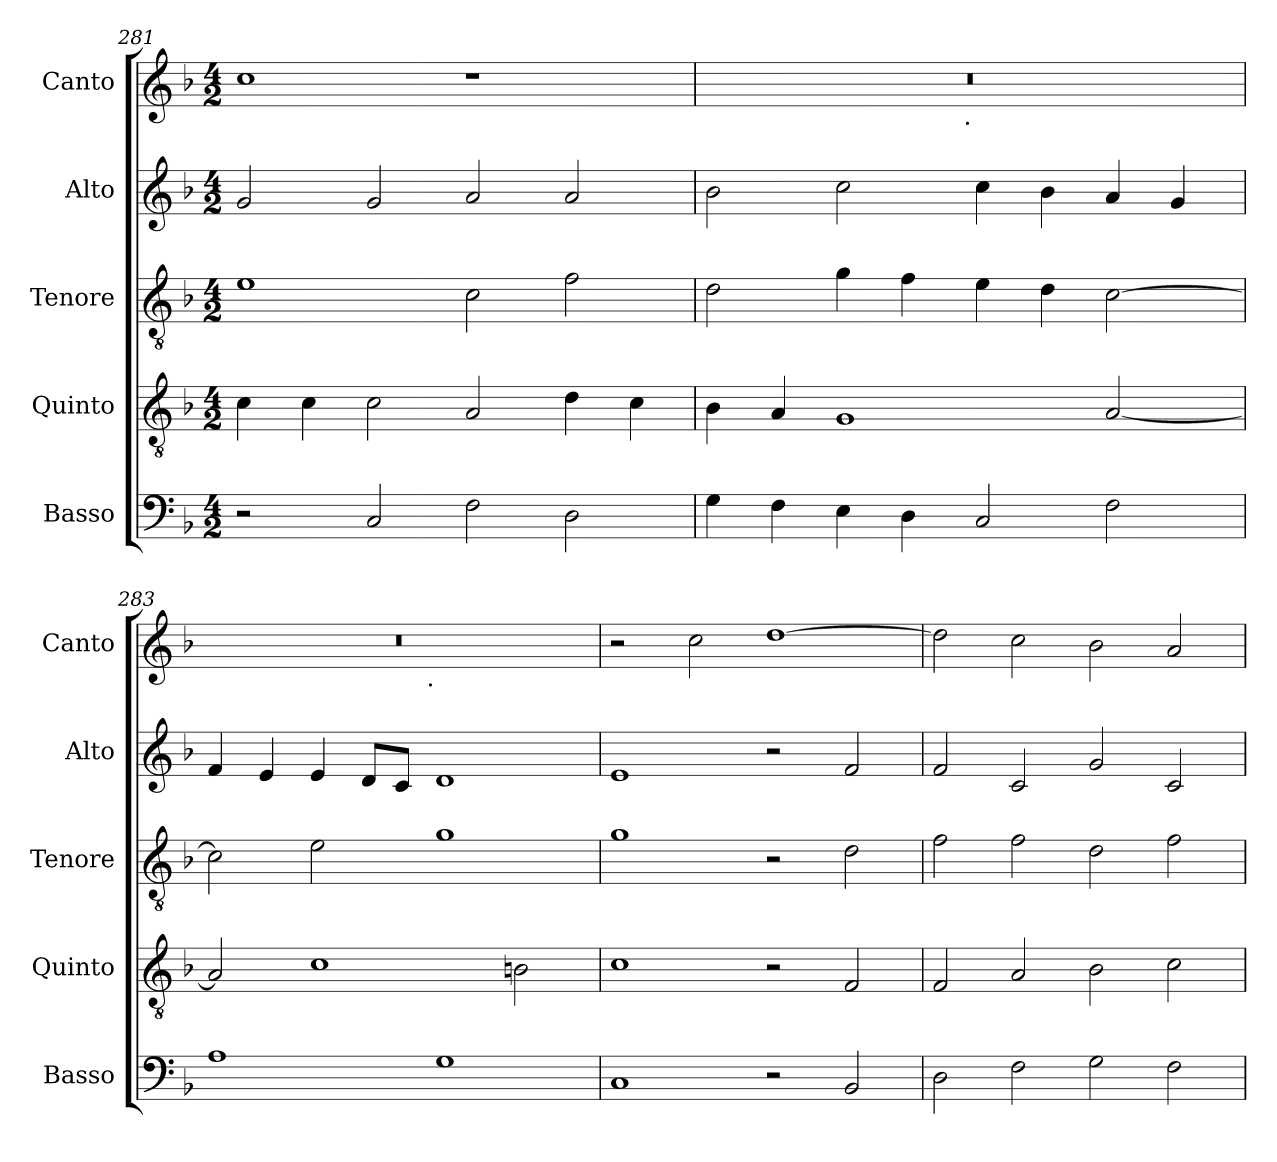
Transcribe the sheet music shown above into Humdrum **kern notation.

**kern	**kern	**kern	**kern	**kern
*part5	*part4	*part3	*part2	*part1
*staff5	*staff4	*staff3	*staff2	*staff1
*I"Basso	*I"Quinto	*I"Tenore	*I"Alto	*I"Canto
*I'Basso	*I'Quinto	*I'Tenore	*I'Alto	*I'Canto
*clefF4	*clefGv2	*clefGv2	*clefG2	*clefG2
*k[b-]	*k[b-]	*k[b-]	*k[b-]	*k[b-]
*F:	*F:	*F:	*F:	*F:
*M4/2	*M4/2	*M4/2	*M4/2	*M4/2
=281	=281	=281	=281	=281
2r	4c\	1e	2g/	1cc
.	4c\	.	.	.
2C/	2c\	.	2g/	.
2F\	2A/	2c\	2a/	1r
2D\	4d\	2f\	2a/	.
.	4c\	.	.	.
=282	=282	=282	=282	=282
*	*	*	*	*^
4G\	4B-\	2d\	2b-\	0r	2ryy
4F\	4A/	.	.	.	.
4E\	1G	4g\	2cc\	.	4ryy
4D\	.	4f\	.	.	8...ryy
!	!	!	!	!	!LO:TX:b:t=.
.	.	.	.	.	1ryy
2C/	.	4e\	4cc\	.	.
.	.	4d\	4b-\	.	.
2F\	[<2A/	[>2c\	4a/	.	.
.	.	.	4g/	.	.
.	.	.	.	.	64ryy
=283	=283	=283	=283	=283	=283
1A	2A/]	2c\]	4f/	0r	2ryy
.	.	.	4e/	.	.
.	1c	2e\	4e/	.	4ryy
.	.	.	8d/L	.	8...ryy
.	.	.	8c/J	.	.
!	!	!	!	!	!LO:TX:b:t=.
.	.	.	.	.	1ryy
1G	.	1g	1d	.	.
.	2B\	.	.	.	.
.	.	.	.	.	64ryy
*	*	*	*	*v	*v
=284	=284	=284	=284	=284
1C	1c	1g	1e	2r
.	.	.	.	2cc\
2r	2r	2r	2r	[<1dd
2BB-/	2F/	2d\	2f/	.
!!LO:LB:g=z
=285	=285	=285	=285	=285
2D\	2F/	2f\	2f/	2dd\]
2F\	2A/	2f\	2c/	2cc\
2G\	2B-\	2d\	2g/	2b-\
2F\	2c\	2f\	2c/	2a/
=	=	=	=	=
*-	*-	*-	*-	*-
